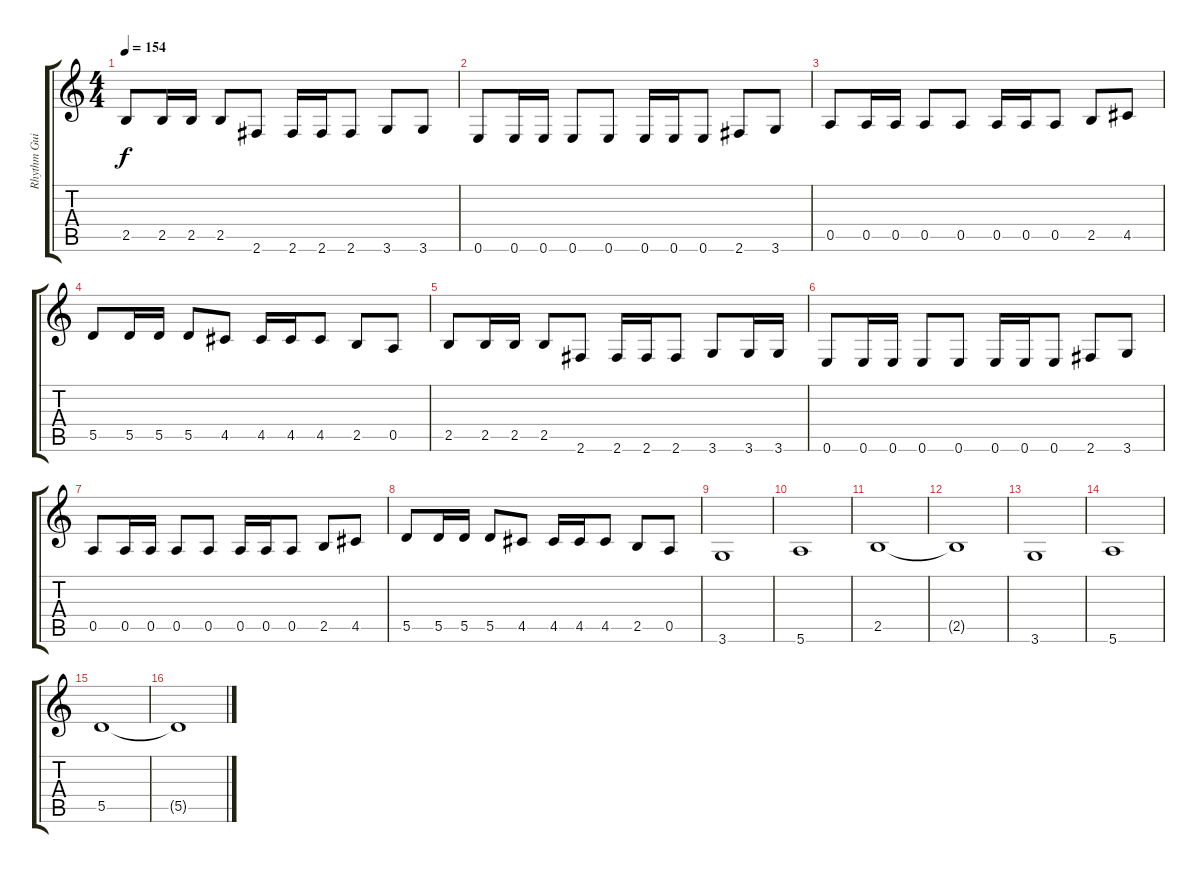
\track ("Rhythm Guitar" "Rhythm Gui") {instrument distortionguitar}
\staff {score tabs}
\tuning (E4 B3 G3 D3 A2 E2) {hide}
\ts (4 4)
\tempo 154
\clef g2
\ks c
2.5.8{dy f} 2.5.16 2.5.16 2.5.8 2.6.8 2.6.16 2.6.16 2.6.8 3.6.8 3.6.8 |
0.6.8 0.6.16 0.6.16 0.6.8 0.6.8 0.6.16 0.6.16 0.6.8 2.6.8 3.6.8 |
0.5.8 0.5.16 0.5.16 0.5.8 0.5.8 0.5.16 0.5.16 0.5.8 2.5.8 4.5.8 |
5.5.8 5.5.16 5.5.16 5.5.8 4.5.8 4.5.16 4.5.16 4.5.8 2.5.8 0.5.8 |
2.5.8 2.5.16 2.5.16 2.5.8 2.6.8 2.6.16 2.6.16 2.6.8 3.6.8 3.6.16 3.6.16 |
0.6.8 0.6.16 0.6.16 0.6.8 0.6.8 0.6.16 0.6.16 0.6.8 2.6.8 3.6.8 |
0.5.8 0.5.16 0.5.16 0.5.8 0.5.8 0.5.16 0.5.16 0.5.8 2.5.8 4.5.8 |
5.5.8 5.5.16 5.5.16 5.5.8 4.5.8 4.5.16 4.5.16 4.5.8 2.5.8 0.5.8 |
\section ("" "")
3.6.1 |
5.6.1 |
2.5.1 |
2.5{t}.1 |
3.6.1 |
5.6.1 |
5.5.1 |
5.5{t}.1
